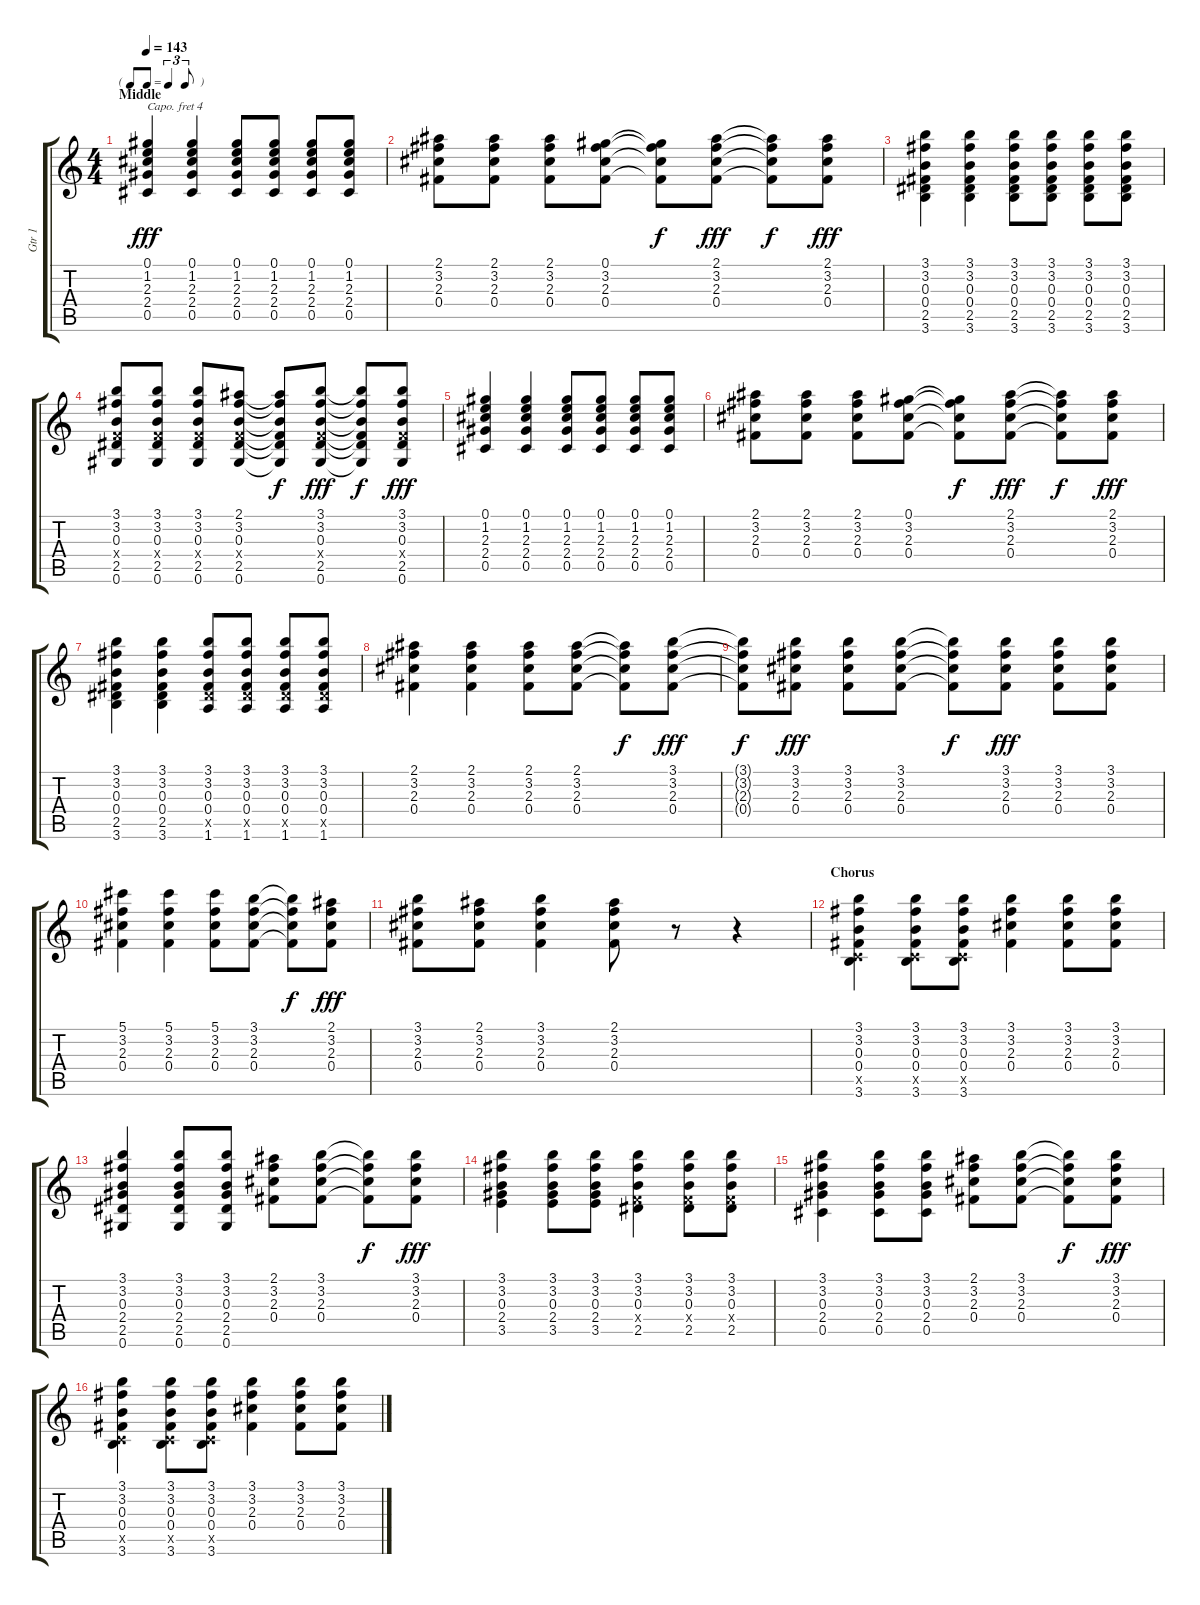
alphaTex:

\track ("Gtr 1" "Gtr 1") {instrument overdrivenguitar}
\staff {score tabs}
\capo 4
\tuning (E4 B3 G3 D3 A2 E2) {hide}
\ts (4 4)
\tf triplet8th
\section ("" "Middle")
\tempo 143
\clef g2
\ks c
(0.1 1.2 2.3 2.4 0.5).4{dy fff volume 10} (0.1 1.2 2.3 2.4 0.5).4 (0.1 1.2 2.3 2.4 0.5).8 (0.1 1.2 2.3 2.4 0.5).8 (0.1 1.2 2.3 2.4 0.5).8 (0.1 1.2 2.3 2.4 0.5).8 |
(2.1 3.2 2.3 0.4).8 (2.1 3.2 2.3 0.4).8 (2.1 3.2 2.3 0.4).8 (0.1 3.2 2.3 0.4).8 (0.1{t} 3.2{t} 2.3{t} 0.4{t}).8{dy f} (2.1 3.2 2.3 0.4).8{dy fff} (2.1{t} 3.2{t} 2.3{t} 0.4{t}).8{dy f} (2.1 3.2 2.3 0.4).8{dy fff} |
(3.1 3.2 0.3 0.4 2.5 3.6).4 (3.1 3.2 0.3 0.4 2.5 3.6).4 (3.1 3.2 0.3 0.4 2.5 3.6).8 (3.1 3.2 0.3 0.4 2.5 3.6).8 (3.1 3.2 0.3 0.4 2.5 3.6).8 (3.1 3.2 0.3 0.4 2.5 3.6).8 |
(3.1 3.2 0.3 -1.4{x} 2.5 0.6).8 (3.1 3.2 0.3 -1.4{x} 2.5 0.6).8 (3.1 3.2 0.3 -1.4{x} 2.5 0.6).8 (2.1 3.2 0.3 -1.4{x} 2.5 0.6).8 (2.1{t} 3.2{t} 0.3{t} -1.4{t} 2.5{t} 0.6{t}).8{dy f} (3.1 3.2 0.3 -1.4{x} 2.5 0.6).8{dy fff} (3.1{t} 3.2{t} 0.3{t} -1.4{t} 2.5{t} 0.6{t}).8{dy f} (3.1 3.2 0.3 -1.4{x} 2.5 0.6).8{dy fff} |
(0.1 1.2 2.3 2.4 0.5).4 (0.1 1.2 2.3 2.4 0.5).4 (0.1 1.2 2.3 2.4 0.5).8 (0.1 1.2 2.3 2.4 0.5).8 (0.1 1.2 2.3 2.4 0.5).8 (0.1 1.2 2.3 2.4 0.5).8 |
(2.1 3.2 2.3 0.4).8 (2.1 3.2 2.3 0.4).8 (2.1 3.2 2.3 0.4).8 (0.1 3.2 2.3 0.4).8 (0.1{t} 3.2{t} 2.3{t} 0.4{t}).8{dy f} (2.1 3.2 2.3 0.4).8{dy fff} (2.1{t} 3.2{t} 2.3{t} 0.4{t}).8{dy f} (2.1 3.2 2.3 0.4).8{dy fff} |
(3.1 3.2 0.3 0.4 2.5 3.6).4 (3.1 3.2 0.3 0.4 2.5 3.6).4 (3.1 3.2 0.3 0.4 2.5{x} 1.6).8 (3.1 3.2 0.3 0.4 2.5{x} 1.6).8 (3.1 3.2 0.3 0.4 2.5{x} 1.6).8 (3.1 3.2 0.3 0.4 2.5{x} 1.6).8 |
(2.1 3.2 2.3 0.4).4 (2.1 3.2 2.3 0.4).4 (2.1 3.2 2.3 0.4).8 (2.1 3.2 2.3 0.4).8 (2.1{t} 3.2{t} 2.3{t} 0.4{t}).8{dy f} (3.1 3.2 2.3 0.4).8{dy fff} |
(3.1{t} 3.2{t} 2.3{t} 0.4{t}).8{dy f} (3.1 3.2 2.3 0.4).8{dy fff} (3.1 3.2 2.3 0.4).8 (3.1 3.2 2.3 0.4).8 (3.1{t} 3.2{t} 2.3{t} 0.4{t}).8{dy f} (3.1 3.2 2.3 0.4).8{dy fff} (3.1 3.2 2.3 0.4).8 (3.1 3.2 2.3 0.4).8 |
(5.1 3.2 2.3 0.4).4 (5.1 3.2 2.3 0.4).4 (5.1 3.2 2.3 0.4).8 (3.1 3.2 2.3 0.4).8 (3.1{t} 3.2{t} 2.3{t} 0.4{t}).8{dy f} (2.1 3.2 2.3 0.4).8{dy fff} |
(3.1 3.2 2.3 0.4).8 (2.1 3.2 2.3 0.4).8 (3.1 3.2 2.3 0.4).4 (2.1 3.2 2.3 0.4).8 r.8 r.4 |
\section ("" "Chorus")
(3.1 3.2 0.3 0.4 -1.5{x} 3.6).4{volume 12} (3.1 3.2 0.3 0.4 -1.5{x} 3.6).8 (3.1 3.2 0.3 0.4 -1.5{x} 3.6).8 (3.1 3.2 2.3 0.4).4 (3.1 3.2 2.3 0.4).8 (3.1 3.2 2.3 0.4).8 |
(3.1 3.2 0.3 2.4 2.5 0.6).4 (3.1 3.2 0.3 2.4 2.5 0.6).8 (3.1 3.2 0.3 2.4 2.5 0.6).8 (2.1 3.2 2.3 0.4).8 (3.1 3.2 2.3 0.4).8 (3.1{t} 3.2{t} 2.3{t} 0.4{t}).8{dy f} (3.1 3.2 2.3 0.4).8{dy fff} |
(3.1 3.2 0.3 2.4 3.5).4 (3.1 3.2 0.3 2.4 3.5).8 (3.1 3.2 0.3 2.4 3.5).8 (3.1 3.2 0.3 -1.4{x} 2.5).4 (3.1 3.2 0.3 -1.4{x} 2.5).8 (3.1 3.2 0.3 -1.4{x} 2.5).8 |
(3.1 3.2 0.3 2.4 0.5).4 (3.1 3.2 0.3 2.4 0.5).8 (3.1 3.2 0.3 2.4 0.5).8 (2.1 3.2 2.3 0.4).8 (3.1 3.2 2.3 0.4).8 (3.1{t} 3.2{t} 2.3{t} 0.4{t}).8{dy f} (3.1 3.2 2.3 0.4).8{dy fff} |
(3.1 3.2 0.3 0.4 -1.5{x} 3.6).4 (3.1 3.2 0.3 0.4 -1.5{x} 3.6).8 (3.1 3.2 0.3 0.4 -1.5{x} 3.6).8 (3.1 3.2 2.3 0.4).4 (3.1 3.2 2.3 0.4).8 (3.1 3.2 2.3 0.4).8
